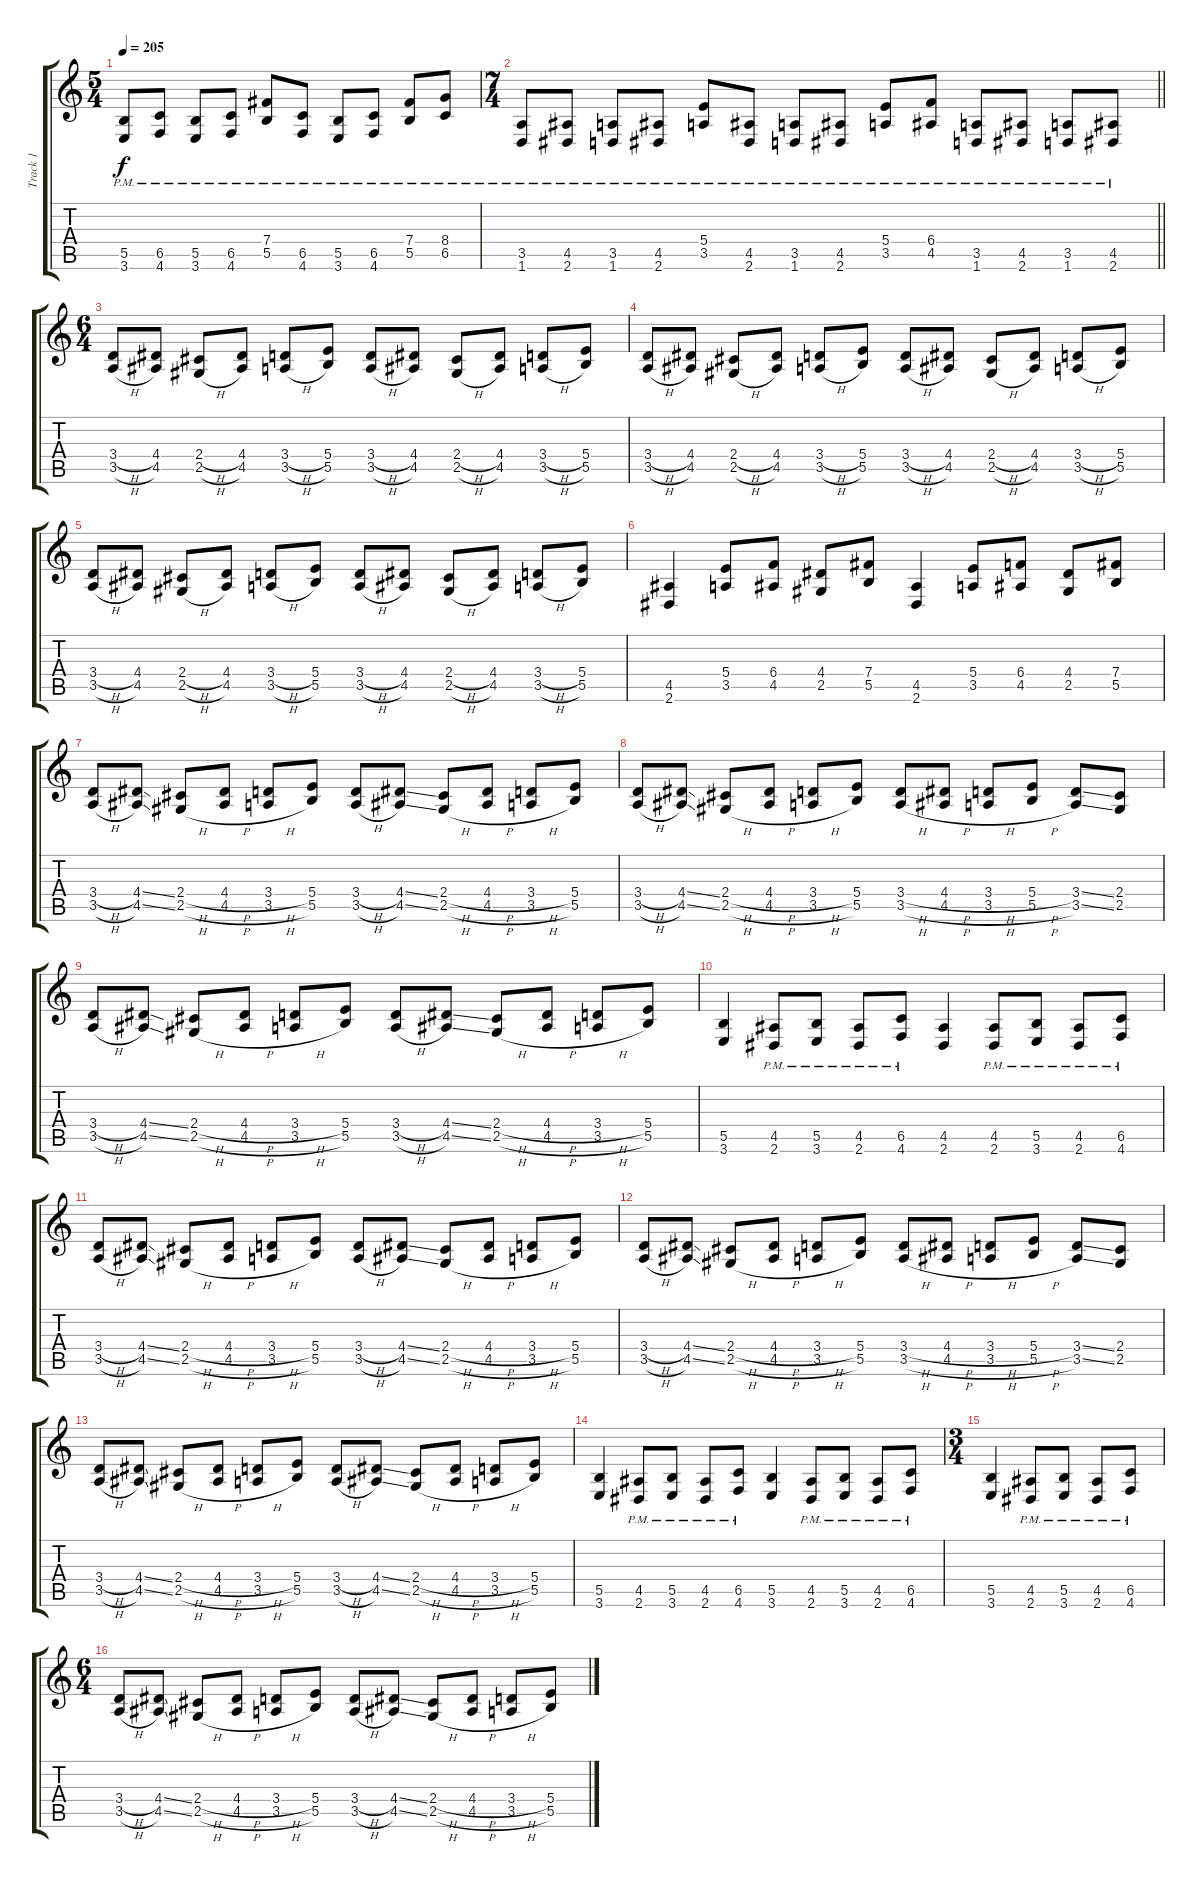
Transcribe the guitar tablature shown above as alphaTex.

\track ("Track 1" "Track 1") {instrument distortionguitar}
\staff {score tabs}
\tuning (Db4 Ab3 E3 B2 Gb2 Db2) {hide}
\ts (5 4)
\tempo 205
\clef g2
\ks c
(5.5{pm} 3.6{pm}).8{dy f} (6.5{pm} 4.6{pm}).8 (5.5{pm} 3.6{pm}).8 (6.5{pm} 4.6{pm}).8 (7.4{pm} 5.5{pm}).8 (6.5{pm} 4.6{pm}).8 (5.5{pm} 3.6{pm}).8 (6.5{pm} 4.6{pm}).8 (7.4{pm} 5.5{pm}).8 (8.4{pm} 6.5{pm}).8 |
\ts (7 4)
\barLineRight lightlight
(3.5{pm} 1.6{pm}).8 (4.5{pm} 2.6{pm}).8 (3.5{pm} 1.6{pm}).8 (4.5{pm} 2.6{pm}).8 (5.4{pm} 3.5{pm}).8 (4.5{pm} 2.6{pm}).8 (3.5{pm} 1.6{pm}).8 (4.5{pm} 2.6{pm}).8 (5.4{pm} 3.5{pm}).8 (6.4{pm} 4.5{pm}).8 (3.5{pm} 1.6{pm}).8 (4.5{pm} 2.6{pm}).8 (3.5{pm} 1.6{pm}).8 (4.5{pm} 2.6{pm}).8 |
\ts (6 4)
\section ("" "")
(3.4{h} 3.5{h}).8 (4.4 4.5).8 (2.4{h} 2.5{h}).8 (4.4 4.5).8 (3.4{h} 3.5{h}).8 (5.4 5.5).8 (3.4{h} 3.5{h}).8 (4.4 4.5).8 (2.4{h} 2.5{h}).8 (4.4 4.5).8 (3.4{h} 3.5{h}).8 (5.4 5.5).8 |
(3.4{h} 3.5{h}).8 (4.4 4.5).8 (2.4{h} 2.5{h}).8 (4.4 4.5).8 (3.4{h} 3.5{h}).8 (5.4 5.5).8 (3.4{h} 3.5{h}).8 (4.4 4.5).8 (2.4{h} 2.5{h}).8 (4.4 4.5).8 (3.4{h} 3.5{h}).8 (5.4 5.5).8 |
(3.4{h} 3.5{h}).8 (4.4 4.5).8 (2.4{h} 2.5{h}).8 (4.4 4.5).8 (3.4{h} 3.5{h}).8 (5.4 5.5).8 (3.4{h} 3.5{h}).8 (4.4 4.5).8 (2.4{h} 2.5{h}).8 (4.4 4.5).8 (3.4{h} 3.5{h}).8 (5.4 5.5).8 |
(4.5 2.6).4 (5.4 3.5).8 (6.4 4.5).8 (4.4 2.5).8 (7.4 5.5).8 (4.5 2.6).4 (5.4 3.5).8 (6.4 4.5).8 (4.4 2.5).8 (7.4 5.5).8 |
(3.4{h} 3.5{h}).8 (4.4{ss} 4.5{ss}).8 (2.4{h} 2.5{h}).8 (4.4{h} 4.5{h}).8 (3.4{h} 3.5{h}).8 (5.4 5.5).8 (3.4{h} 3.5{h}).8 (4.4{ss} 4.5{ss}).8 (2.4{h} 2.5{h}).8 (4.4{h} 4.5{h}).8 (3.4{h} 3.5{h}).8 (5.4 5.5).8 |
(3.4{h} 3.5{h}).8 (4.4{ss} 4.5{ss}).8 (2.4{h} 2.5{h}).8 (4.4{h} 4.5{h}).8 (3.4{h} 3.5{h}).8 (5.4 5.5).8 (3.4{h} 3.5{h}).8 (4.4{h} 4.5{h}).8 (3.4{h} 3.5{h}).8 (5.4{h} 5.5{h}).8 (3.4{ss} 3.5{ss}).8 (2.4 2.5).8 |
(3.4{h} 3.5{h}).8 (4.4{ss} 4.5{ss}).8 (2.4{h} 2.5{h}).8 (4.4{h} 4.5{h}).8 (3.4{h} 3.5{h}).8 (5.4 5.5).8 (3.4{h} 3.5{h}).8 (4.4{ss} 4.5{ss}).8 (2.4{h} 2.5{h}).8 (4.4{h} 4.5{h}).8 (3.4{h} 3.5{h}).8 (5.4 5.5).8 |
(5.5 3.6).4 (4.5{pm} 2.6{pm}).8 (5.5{pm} 3.6{pm}).8 (4.5{pm} 2.6{pm}).8 (6.5{pm} 4.6{pm}).8 (4.5 2.6).4 (4.5{pm} 2.6{pm}).8 (5.5{pm} 3.6{pm}).8 (4.5{pm} 2.6{pm}).8 (6.5{pm} 4.6{pm}).8 |
(3.4{h} 3.5{h}).8 (4.4{ss} 4.5{ss}).8 (2.4{h} 2.5{h}).8 (4.4{h} 4.5{h}).8 (3.4{h} 3.5{h}).8 (5.4 5.5).8 (3.4{h} 3.5{h}).8 (4.4{ss} 4.5{ss}).8 (2.4{h} 2.5{h}).8 (4.4{h} 4.5{h}).8 (3.4{h} 3.5{h}).8 (5.4 5.5).8 |
(3.4{h} 3.5{h}).8 (4.4{ss} 4.5{ss}).8 (2.4{h} 2.5{h}).8 (4.4{h} 4.5{h}).8 (3.4{h} 3.5{h}).8 (5.4 5.5).8 (3.4{h} 3.5{h}).8 (4.4{h} 4.5{h}).8 (3.4{h} 3.5{h}).8 (5.4{h} 5.5{h}).8 (3.4{ss} 3.5{ss}).8 (2.4 2.5).8 |
(3.4{h} 3.5{h}).8 (4.4{ss} 4.5{ss}).8 (2.4{h} 2.5{h}).8 (4.4{h} 4.5{h}).8 (3.4{h} 3.5{h}).8 (5.4 5.5).8 (3.4{h} 3.5{h}).8 (4.4{ss} 4.5{ss}).8 (2.4{h} 2.5{h}).8 (4.4{h} 4.5{h}).8 (3.4{h} 3.5{h}).8 (5.4 5.5).8 |
(5.5 3.6).4 (4.5{pm} 2.6{pm}).8 (5.5{pm} 3.6{pm}).8 (4.5{pm} 2.6{pm}).8 (6.5{pm} 4.6{pm}).8 (5.5 3.6).4 (4.5{pm} 2.6{pm}).8 (5.5{pm} 3.6{pm}).8 (4.5{pm} 2.6{pm}).8 (6.5{pm} 4.6{pm}).8 |
\ts (3 4)
(5.5 3.6).4 (4.5{pm} 2.6{pm}).8 (5.5{pm} 3.6{pm}).8 (4.5{pm} 2.6{pm}).8 (6.5{pm} 4.6{pm}).8 |
\ts (6 4)
(3.4{h} 3.5{h}).8 (4.4{ss} 4.5{ss}).8 (2.4{h} 2.5{h}).8 (4.4{h} 4.5{h}).8 (3.4{h} 3.5{h}).8 (5.4 5.5).8 (3.4{h} 3.5{h}).8 (4.4{ss} 4.5{ss}).8 (2.4{h} 2.5{h}).8 (4.4{h} 4.5{h}).8 (3.4{h} 3.5{h}).8 (5.4 5.5).8
